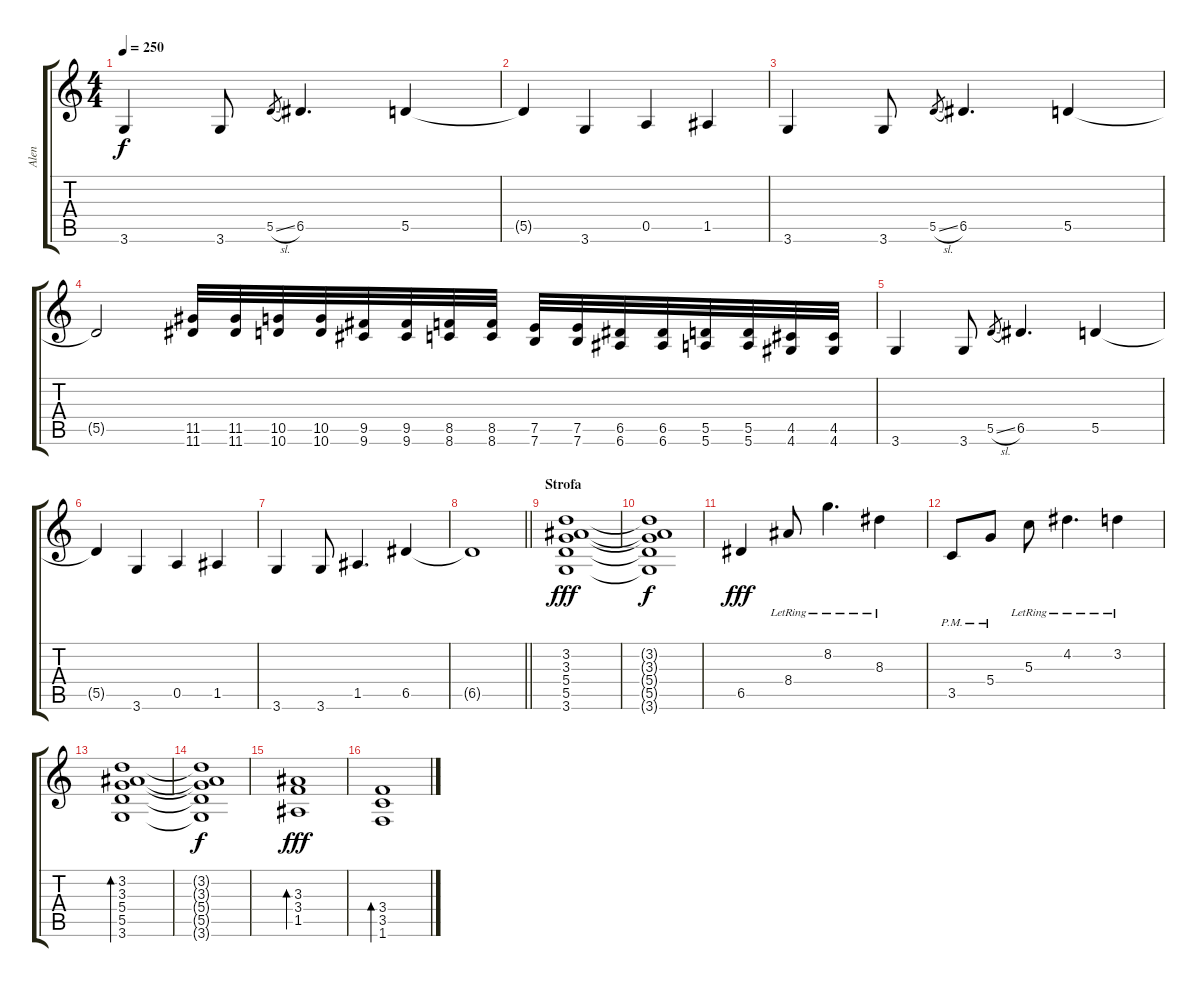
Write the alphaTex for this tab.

\track ("Alen" "Alen") {instrument distortionguitar}
\staff {score tabs}
\tuning (E4 B3 G3 D3 A2 E2) {hide}
\ts (4 4)
\tempo 250
\clef g2
\ks c
3.6.4{dy f volume 13} 3.6.8 5.5{sl}.8{gr} 6.5.4{d} 5.5.4 |
5.5{t}.4 3.6.4 0.5.4 1.5.4 |
3.6.4 3.6.8 5.5{sl}.8{gr} 6.5.4{d} 5.5.4 |
5.5{t}.2 (11.5 11.6).32 (11.5 11.6).32 (10.5 10.6).32 (10.5 10.6).32 (9.5 9.6).32 (9.5 9.6).32 (8.5 8.6).32 (8.5 8.6).32 (7.5 7.6).32 (7.5 7.6).32 (6.5 6.6).32 (6.5 6.6).32 (5.5 5.6).32 (5.5 5.6).32 (4.5 4.6).32 (4.5 4.6).32 |
3.6.4 3.6.8 5.5{sl}.8{gr} 6.5.4{d} 5.5.4 |
5.5{t}.4 3.6.4 0.5.4 1.5.4 |
3.6.4 3.6.8 1.5.4{d} 6.5.4 |
\barLineRight lightlight
6.5{t}.1 |
\section ("" "Strofa")
(3.2 3.3 5.4 5.5 3.6).1{dy fff volume 8} |
(3.2{t} 3.3{t} 5.4{t} 5.5{t} 3.6{t}).1{dy f} |
6.5.4{dy fff} 8.4{lr}.8 8.2{lr}.4{d} 8.3{lr}.4 |
3.5{pm}.8 5.4{pm}.8 5.3{lr}.8 4.2{lr}.4{d} 3.2{lr}.4 |
(3.2 3.3 5.4 5.5 3.6).1{bd 240} |
(3.2{t} 3.3{t} 5.4{t} 5.5{t} 3.6{t}).1{dy f} |
(3.3 3.4 1.5).1{bd 240 dy fff} |
(3.4 3.5 1.6).1{bd 240}
